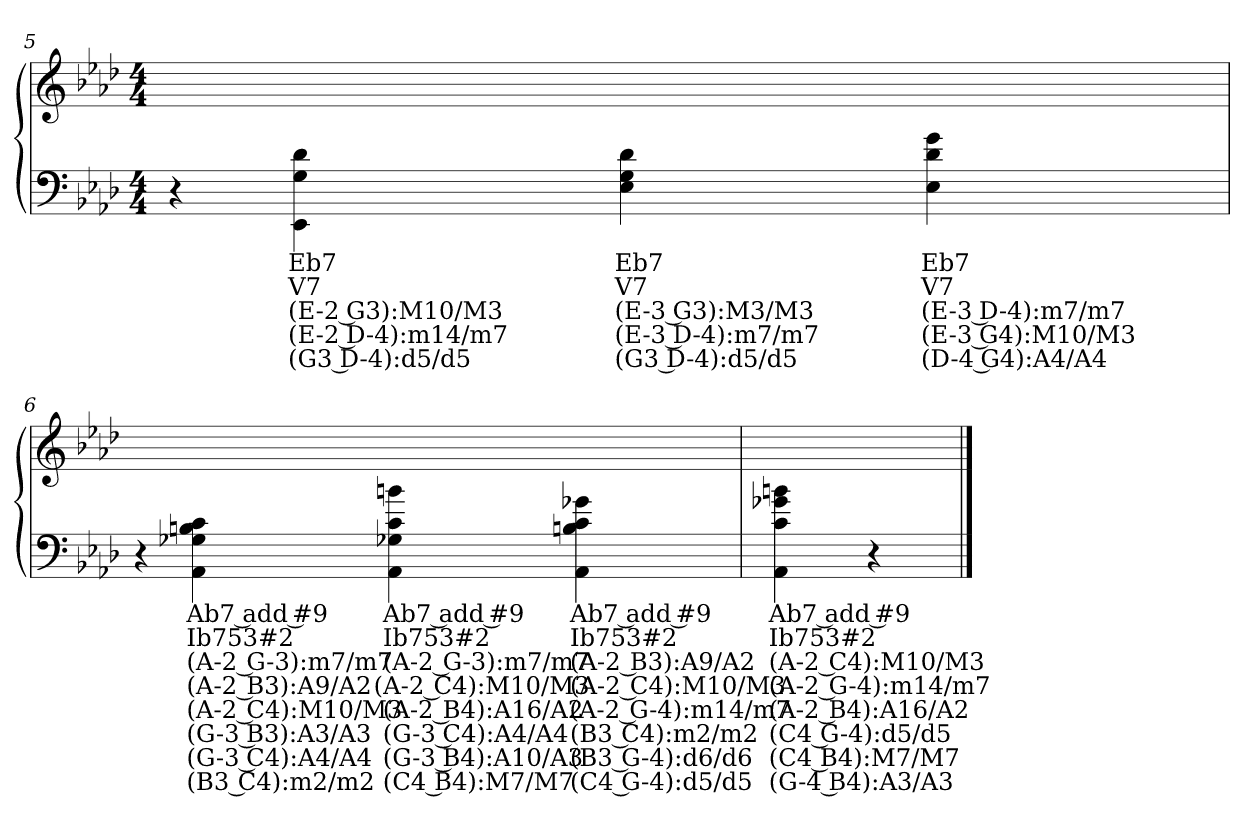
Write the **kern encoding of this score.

**kern	**text	**text	**text	**text	**text	**text	**text	**text	**kern
*part2	*part2	*part2	*part2	*part2	*part2	*part2	*part2	*part2	*part1
*staff2	*staff2	*staff2	*staff2	*staff2	*staff2	*staff2	*staff2	*staff2	*staff1
*clefF4	*	*	*	*	*	*	*	*	*clefG2
*k[b-e-a-d-]	*	*	*	*	*	*	*	*	*k[b-e-a-d-]
*A-:	*	*	*	*	*	*	*	*	*A-:
*M4/4	*	*	*	*	*	*	*	*	*M4/4
=5	=5	=5	=5	=5	=5	=5	=5	=5	=5
4r	.	.	.	.	.	.	.	.	1ryy
4EE- 4G 4d-	Eb7	V7	(E-2 G3):M10/M3	(E-2 D-4):m14/m7	(G3 D-4):d5/d5	.	.	.	.
4E- 4G 4d-	Eb7	V7	(E-3 G3):M3/M3	(E-3 D-4):m7/m7	(G3 D-4):d5/d5	.	.	.	.
4E- 4d- 4g	Eb7	V7	(E-3 D-4):m7/m7	(E-3 G4):M10/M3	(D-4 G4):A4/A4	.	.	.	.
=6	=6	=6	=6	=6	=6	=6	=6	=6	=6
4r	.	.	.	.	.	.	.	.	1ryy
4AA- 4G-X 4Bn 4c	Ab7 add #9	Ib753#2	(A-2 G-3):m7/m7	(A-2 B3):A9/A2	(A-2 C4):M10/M3	(G-3 B3):A3/A3	(G-3 C4):A4/A4	(B3 C4):m2/m2	.
4AA- 4G-X 4c 4bn	Ab7 add #9	Ib753#2	(A-2 G-3):m7/m7	(A-2 C4):M10/M3	(A-2 B4):A16/A2	(G-3 C4):A4/A4	(G-3 B4):A10/A3	(C4 B4):M7/M7	.
4AA- 4Bn 4c 4g-X	Ab7 add #9	Ib753#2	(A-2 B3):A9/A2	(A-2 C4):M10/M3	(A-2 G-4):m14/m7	(B3 C4):m2/m2	(B3 G-4):d6/d6	(C4 G-4):d5/d5	.
=7	=7	=7	=7	=7	=7	=7	=7	=7	=7
4AA- 4c 4g-X 4bn	Ab7 add #9	Ib753#2	(A-2 C4):M10/M3	(A-2 G-4):m14/m7	(A-2 B4):A16/A2	(C4 G-4):d5/d5	(C4 B4):M7/M7	(G-4 B4):A3/A3	2ryy
4r	.	.	.	.	.	.	.	.	.
==	==	==	==	==	==	==	==	==	==
*-	*-	*-	*-	*-	*-	*-	*-	*-	*-
